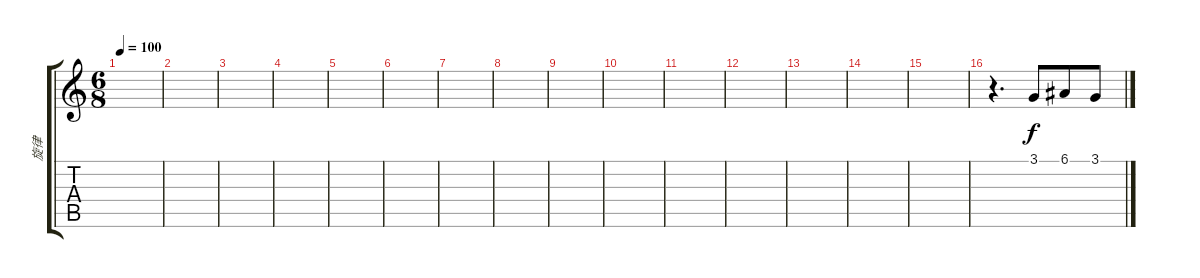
\track ("旋律" "旋律") {instrument voiceoohs}
\staff {score tabs}
\tuning (E4 B3 G3 D3 A2 E2) {hide}
\ts (6 8)
\tempo 100
\clef g2
\ks c
|
|
|
|
|
|
|
|
|
|
|
|
|
|
|
r.4{d} 3.1.8{txt ""} 6.1.8 3.1.8
